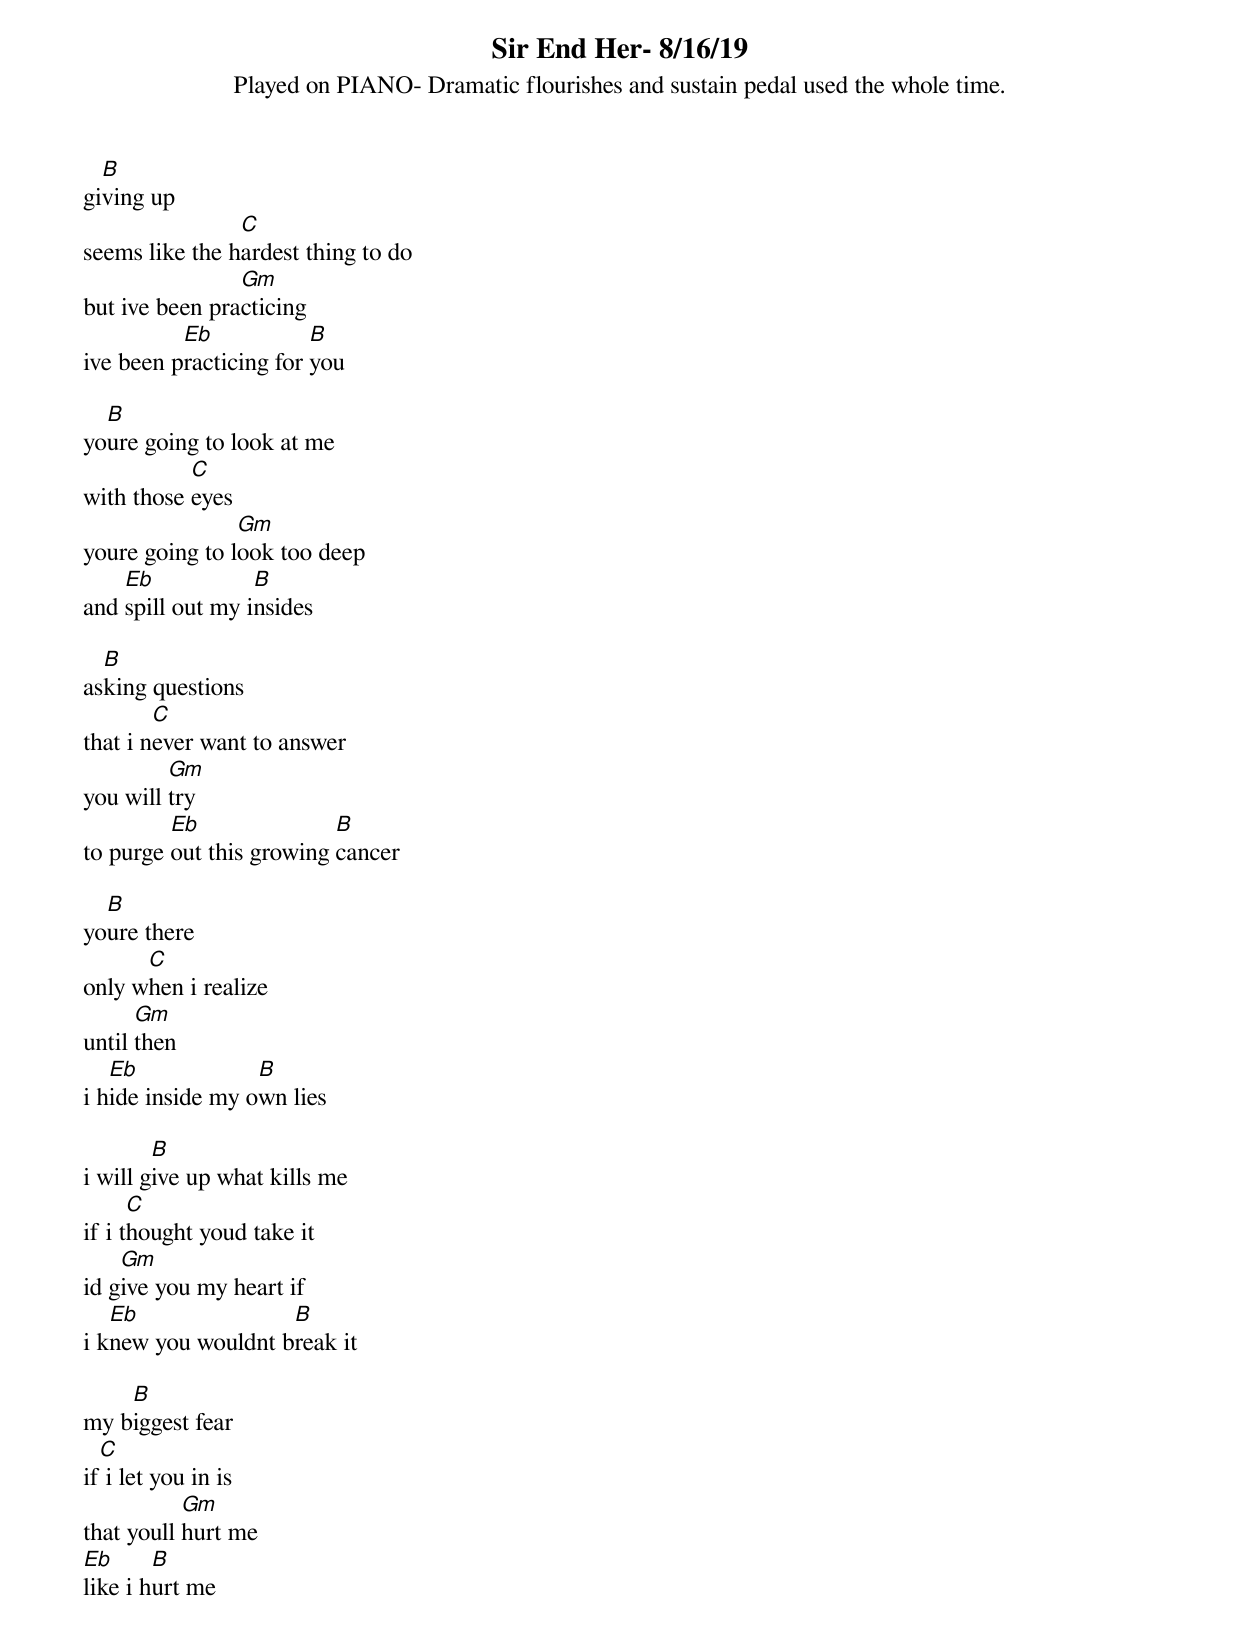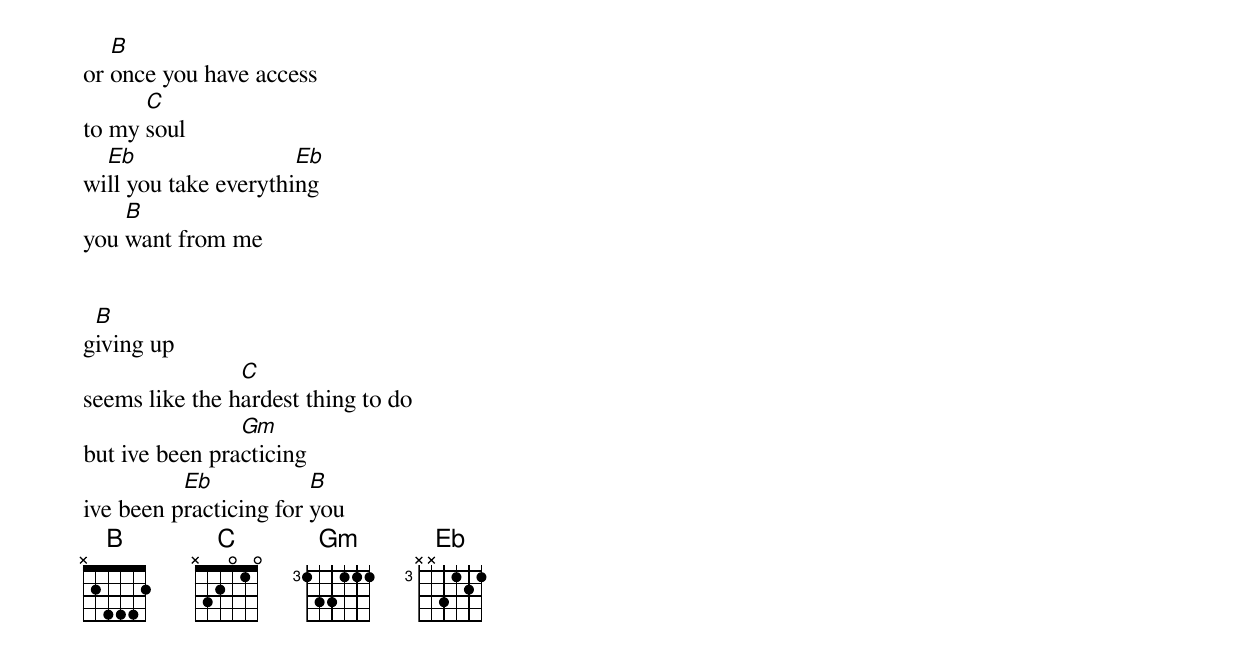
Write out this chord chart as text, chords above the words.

Sir End Her- 8/16/19
Played on PIANO- Dramatic flourishes and sustain pedal used the whole time.

  B
giving up
                C
seems like the hardest thing to do
                Gm
but ive been practicing
          Eb            B
ive been practicing for you

  B
youre going to look at me
           C
with those eyes
                Gm
youre going to look too deep
    Eb            B
and spill out my insides

  B
asking questions
        C
that i never want to answer
         Gm
you will try
         Eb               B
to purge out this growing cancer

  B
youre there
      C
only when i realize
      Gm
until then
   Eb             B
i hide inside my own lies

        B
i will give up what kills me
      C
if i thought youd take it
    Gm
id give you my heart if
   Eb               B
i knew you wouldnt break it

    B
my biggest fear
  C
if i let you in is
           Gm
that youll hurt me
Eb      B
like i hurt me

   B
or once you have access
      C
to my soul
  Eb                  Eb
will you take everything
    B
you want from me


 B
giving up
                C
seems like the hardest thing to do
                Gm
but ive been practicing
          Eb            B
ive been practicing for you
